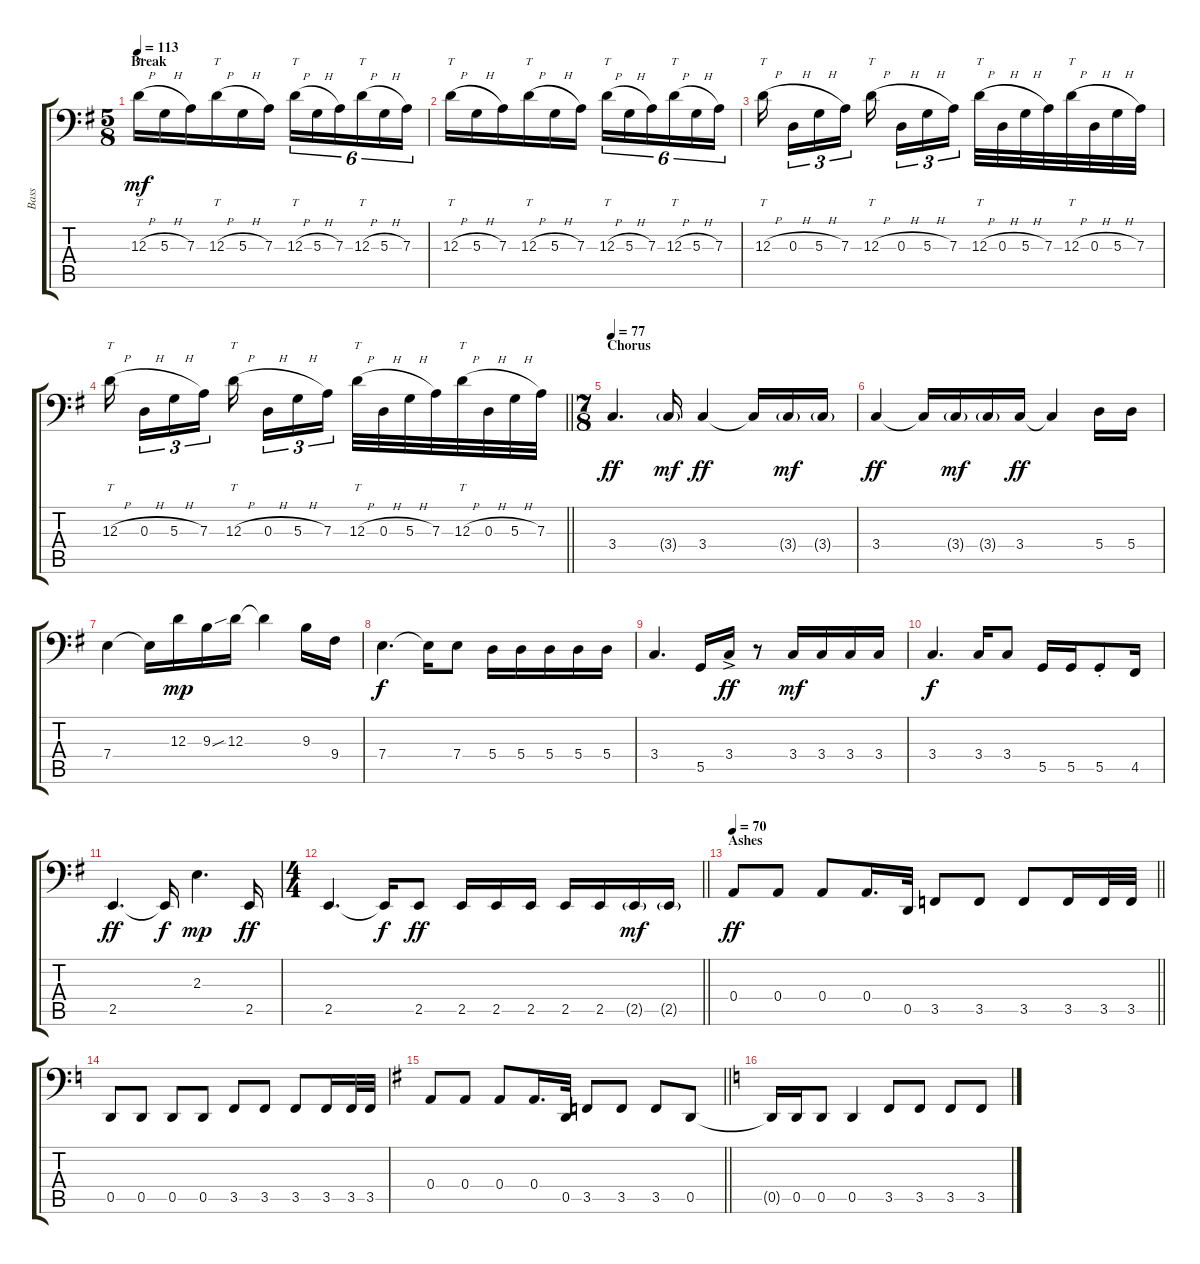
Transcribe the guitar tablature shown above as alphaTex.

\track ("Bass" "Bass") {instrument electricbassfinger}
\staff {score tabs}
\tuning (B2 G2 D2 A1 D1 B0) {hide}
\ts (5 8)
\section ("" "Break")
\tempo 113
\clef f4
\ks g
12.3{h}.16{tt dy mf} 5.3{h}.16 7.3.16 12.3{h}.16{tt} 5.3{h}.16 7.3.16 12.3{h}.16{tt tu (6 4)} 5.3{h}.16{tu (6 4)} 7.3.16{tu (6 4)} 12.3{h}.16{tt tu (6 4)} 5.3{h}.16{tu (6 4)} 7.3.16{tu (6 4)} |
12.3{h}.16{tt} 5.3{h}.16 7.3.16 12.3{h}.16{tt} 5.3{h}.16 7.3.16 12.3{h}.16{tt tu (6 4)} 5.3{h}.16{tu (6 4)} 7.3.16{tu (6 4)} 12.3{h}.16{tt tu (6 4)} 5.3{h}.16{tu (6 4)} 7.3.16{tu (6 4)} |
12.3{h}.16{tt beam splitsecondary} 0.3{h}.16{tu (3 2)} 5.3{h}.16{tu (3 2)} 7.3.16{tu (3 2)} 12.3{h}.16{tt} 0.3{h}.16{tu (3 2)} 5.3{h}.16{tu (3 2)} 7.3.16{tu (3 2)} 12.3{h}.32{tt} 0.3{h}.32 5.3{h}.32 7.3.32 12.3{h}.32{tt} 0.3{h}.32 5.3{h}.32 7.3.32 |
\barLineRight lightlight
12.3{h}.16{tt beam splitsecondary} 0.3{h}.16{tu (3 2)} 5.3{h}.16{tu (3 2)} 7.3.16{tu (3 2)} 12.3{h}.16{tt} 0.3{h}.16{tu (3 2)} 5.3{h}.16{tu (3 2)} 7.3.16{tu (3 2)} 12.3{h}.32{tt} 0.3{h}.32 5.3{h}.32 7.3.32 12.3{h}.32{tt} 0.3{h}.32 5.3{h}.32 7.3.32 |
\ts (7 8)
\section ("" "Chorus")
\tempo 77
3.4.4{d dy ff} 3.4{g}.16{dy mf} 3.4.4{dy ff} 3.4{t}.16 3.4{g}.16{dy mf} 3.4{g}.16 |
3.4.4{dy ff} 3.4{t}.16 3.4{g}.16{dy mf} 3.4{g}.16 3.4.16{dy ff} 3.4{t}.4 5.4.16 5.4.16 |
7.4.4 7.4{t}.16 12.3.16{dy mp} 9.3.16 12.3{sib}.16 12.3{t}.4 9.3.16 9.4.16 |
7.4.4{d dy f} 7.4{t}.16 7.4.8 5.4.16 5.4.16 5.4.16 5.4.16 5.4.16 |
3.4.4{d} 5.5.16 3.4{ac}.16{dy ff} r.8 3.4.16{dy mf} 3.4.16 3.4.16 3.4.16 |
3.4.4{d dy f} 3.4.16 3.4.8 5.5.16 5.5.16 5.5{st}.8 4.5.16 |
2.5.4{d dy ff} 2.5{t}.16{dy f} 2.3.4{d dy mp} 2.5.16{dy ff} |
\ts (4 4)
\barLineRight lightlight
2.5.4{d} 2.5{t}.16{dy f} 2.5.8{dy ff} 2.5.16 2.5.16 2.5.16 2.5.16 2.5.16 2.5{g}.16{dy mf} 2.5{g}.16 |
\section ("" "Ashes")
\tempo 70
\barLineRight lightlight
0.4.8{dy ff} 0.4.8 0.4.8 0.4.16{d} 0.5.32 3.5.8 3.5.8 3.5.8 3.5.16 3.5.32 3.5.32 |
\ks c
0.5.8 0.5.8 0.5.8 0.5.8 3.5.8 3.5.8 3.5.8 3.5.16 3.5.32 3.5.32 |
\barLineRight lightlight
\ks g
0.4.8 0.4.8 0.4.8 0.4.16{d} 0.5.32 3.5.8 3.5.8 3.5.8 0.5.8 |
\ks c
0.5{t}.16 0.5.16 0.5.8 0.5.4 3.5.8 3.5.8 3.5.8 3.5.8
